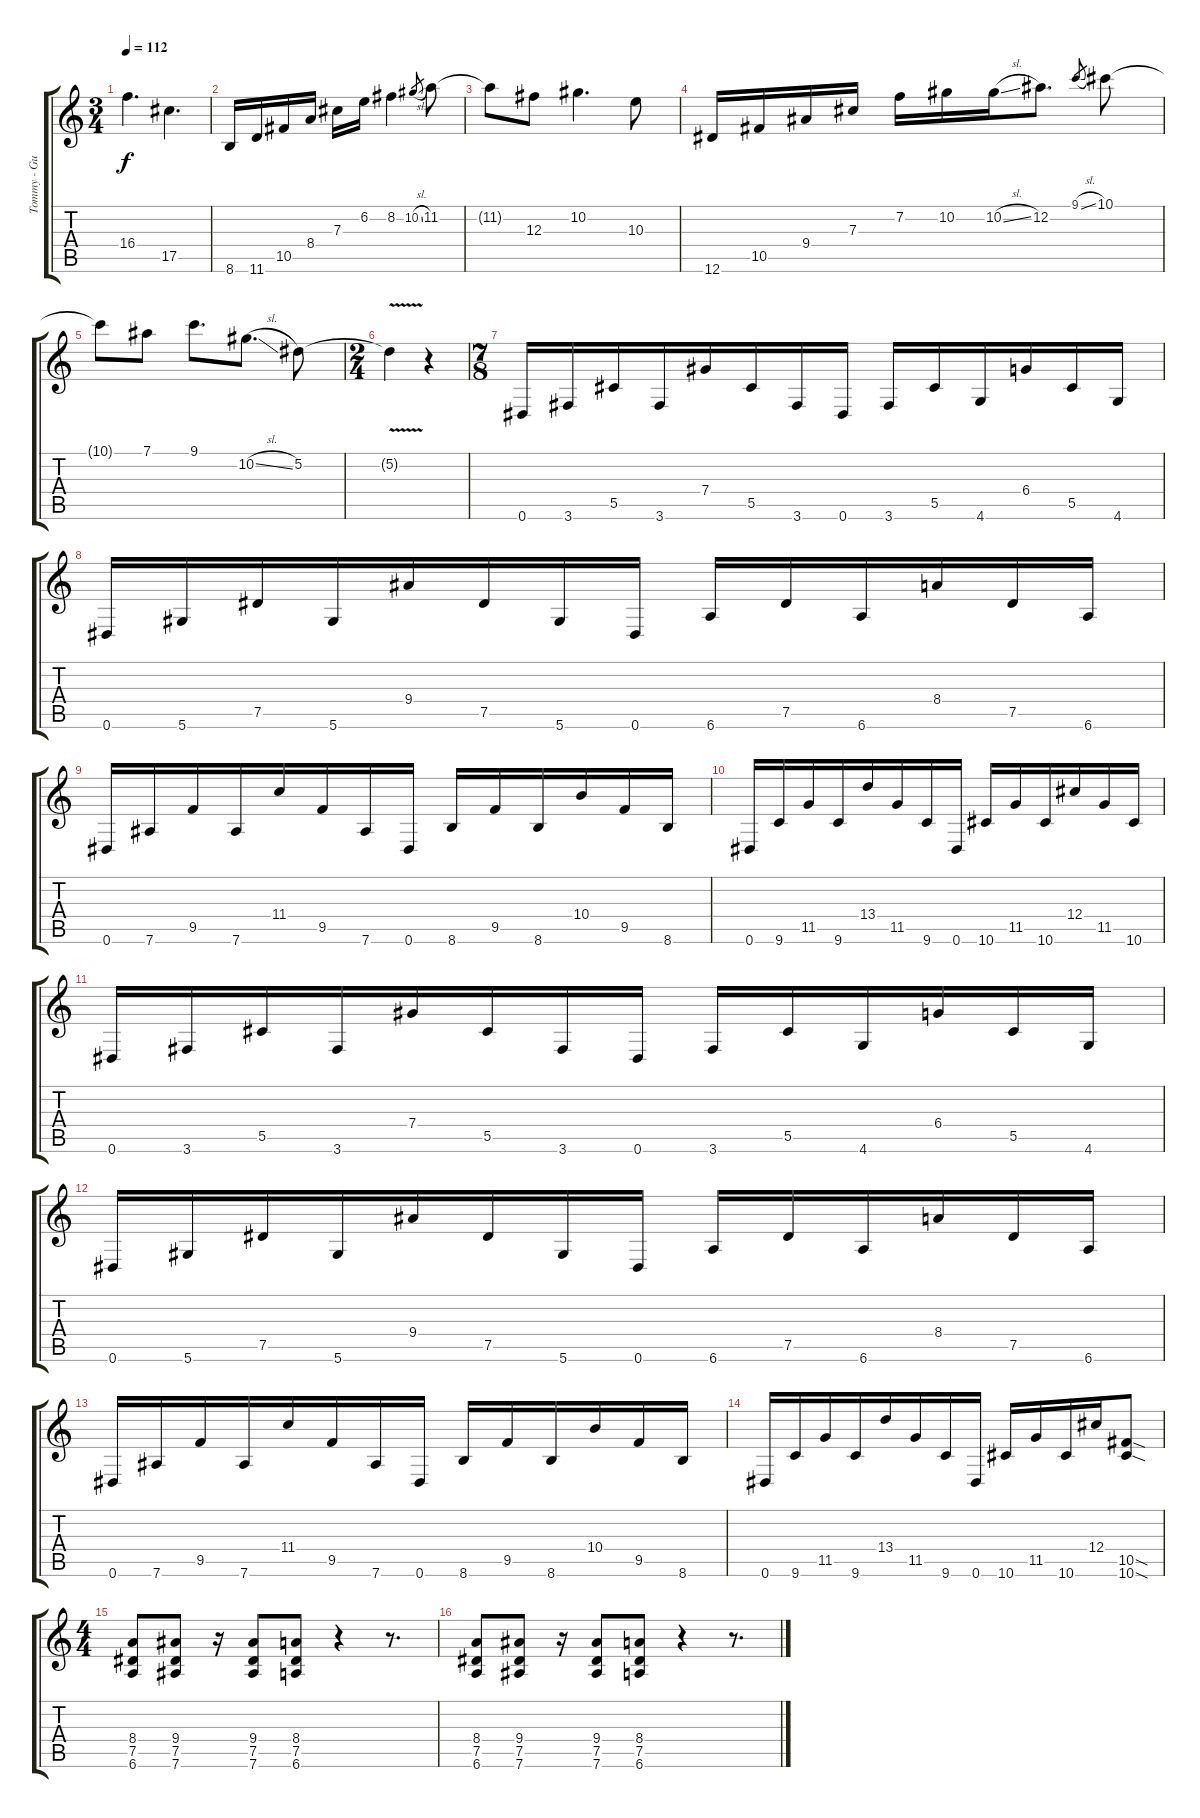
\track ("Tommy - Guitar" "Tommy - Gu") {instrument distortionguitar}
\staff {score tabs}
\tuning (Eb4 Bb3 Gb3 Db3 Ab2 Eb2) {hide}
\ts (3 4)
\tempo 112
\clef g2
\ks c
16.4.4{d dy f} 17.5.4{d} |
8.6.16 11.6.16 10.5.16 8.4.16 7.3.16 6.2.16 8.2.4 10.2{sl}.8{gr} 11.2.8 |
11.2{t}.8 12.3.8 10.2.4{d} 10.3.8 |
12.6.16 10.5.16 9.4.16 7.3.16 7.2.16 10.2.16 10.2{sl}.16 12.2.8{d} 9.1{sl}.8{gr} 10.1.8 |
10.1{t}.8 7.1.8 9.1.8{d} 10.2{sl}.8{d} 5.2.8 |
\ts (2 4)
5.2{v t}.4 r.4 |
\ts (7 8)
0.6.16 3.6.16 5.5.16 3.6.16 7.4.16 5.5.16 3.6.16 0.6.16 3.6.16 5.5.16 4.6.16 6.4.16 5.5.16 4.6.16 |
0.6.16 5.6.16 7.5.16 5.6.16 9.4.16 7.5.16 5.6.16 0.6.16 6.6.16 7.5.16 6.6.16 8.4.16 7.5.16 6.6.16 |
0.6.16 7.6.16 9.5.16 7.6.16 11.4.16 9.5.16 7.6.16 0.6.16 8.6.16 9.5.16 8.6.16 10.4.16 9.5.16 8.6.16 |
0.6.16 9.6.16 11.5.16 9.6.16 13.4.16 11.5.16 9.6.16 0.6.16 10.6.16 11.5.16 10.6.16 12.4.16 11.5.16 10.6.16 |
0.6.16 3.6.16 5.5.16 3.6.16 7.4.16 5.5.16 3.6.16 0.6.16 3.6.16 5.5.16 4.6.16 6.4.16 5.5.16 4.6.16 |
0.6.16 5.6.16 7.5.16 5.6.16 9.4.16 7.5.16 5.6.16 0.6.16 6.6.16 7.5.16 6.6.16 8.4.16 7.5.16 6.6.16 |
0.6.16 7.6.16 9.5.16 7.6.16 11.4.16 9.5.16 7.6.16 0.6.16 8.6.16 9.5.16 8.6.16 10.4.16 9.5.16 8.6.16 |
0.6.16 9.6.16 11.5.16 9.6.16 13.4.16 11.5.16 9.6.16 0.6.16 10.6.16 11.5.16 10.6.16 12.4.16 (10.5{sod} 10.6{sod}).8 |
\ts (4 4)
(8.4 7.5 6.6).8 (9.4 7.5 7.6).8 r.16 (9.4 7.5 7.6).8 (8.4 7.5 6.6).8 r.4 r.8{d} |
(8.4 7.5 6.6).8 (9.4 7.5 7.6).8 r.16 (9.4 7.5 7.6).8 (8.4 7.5 6.6).8 r.4 r.8{d}
